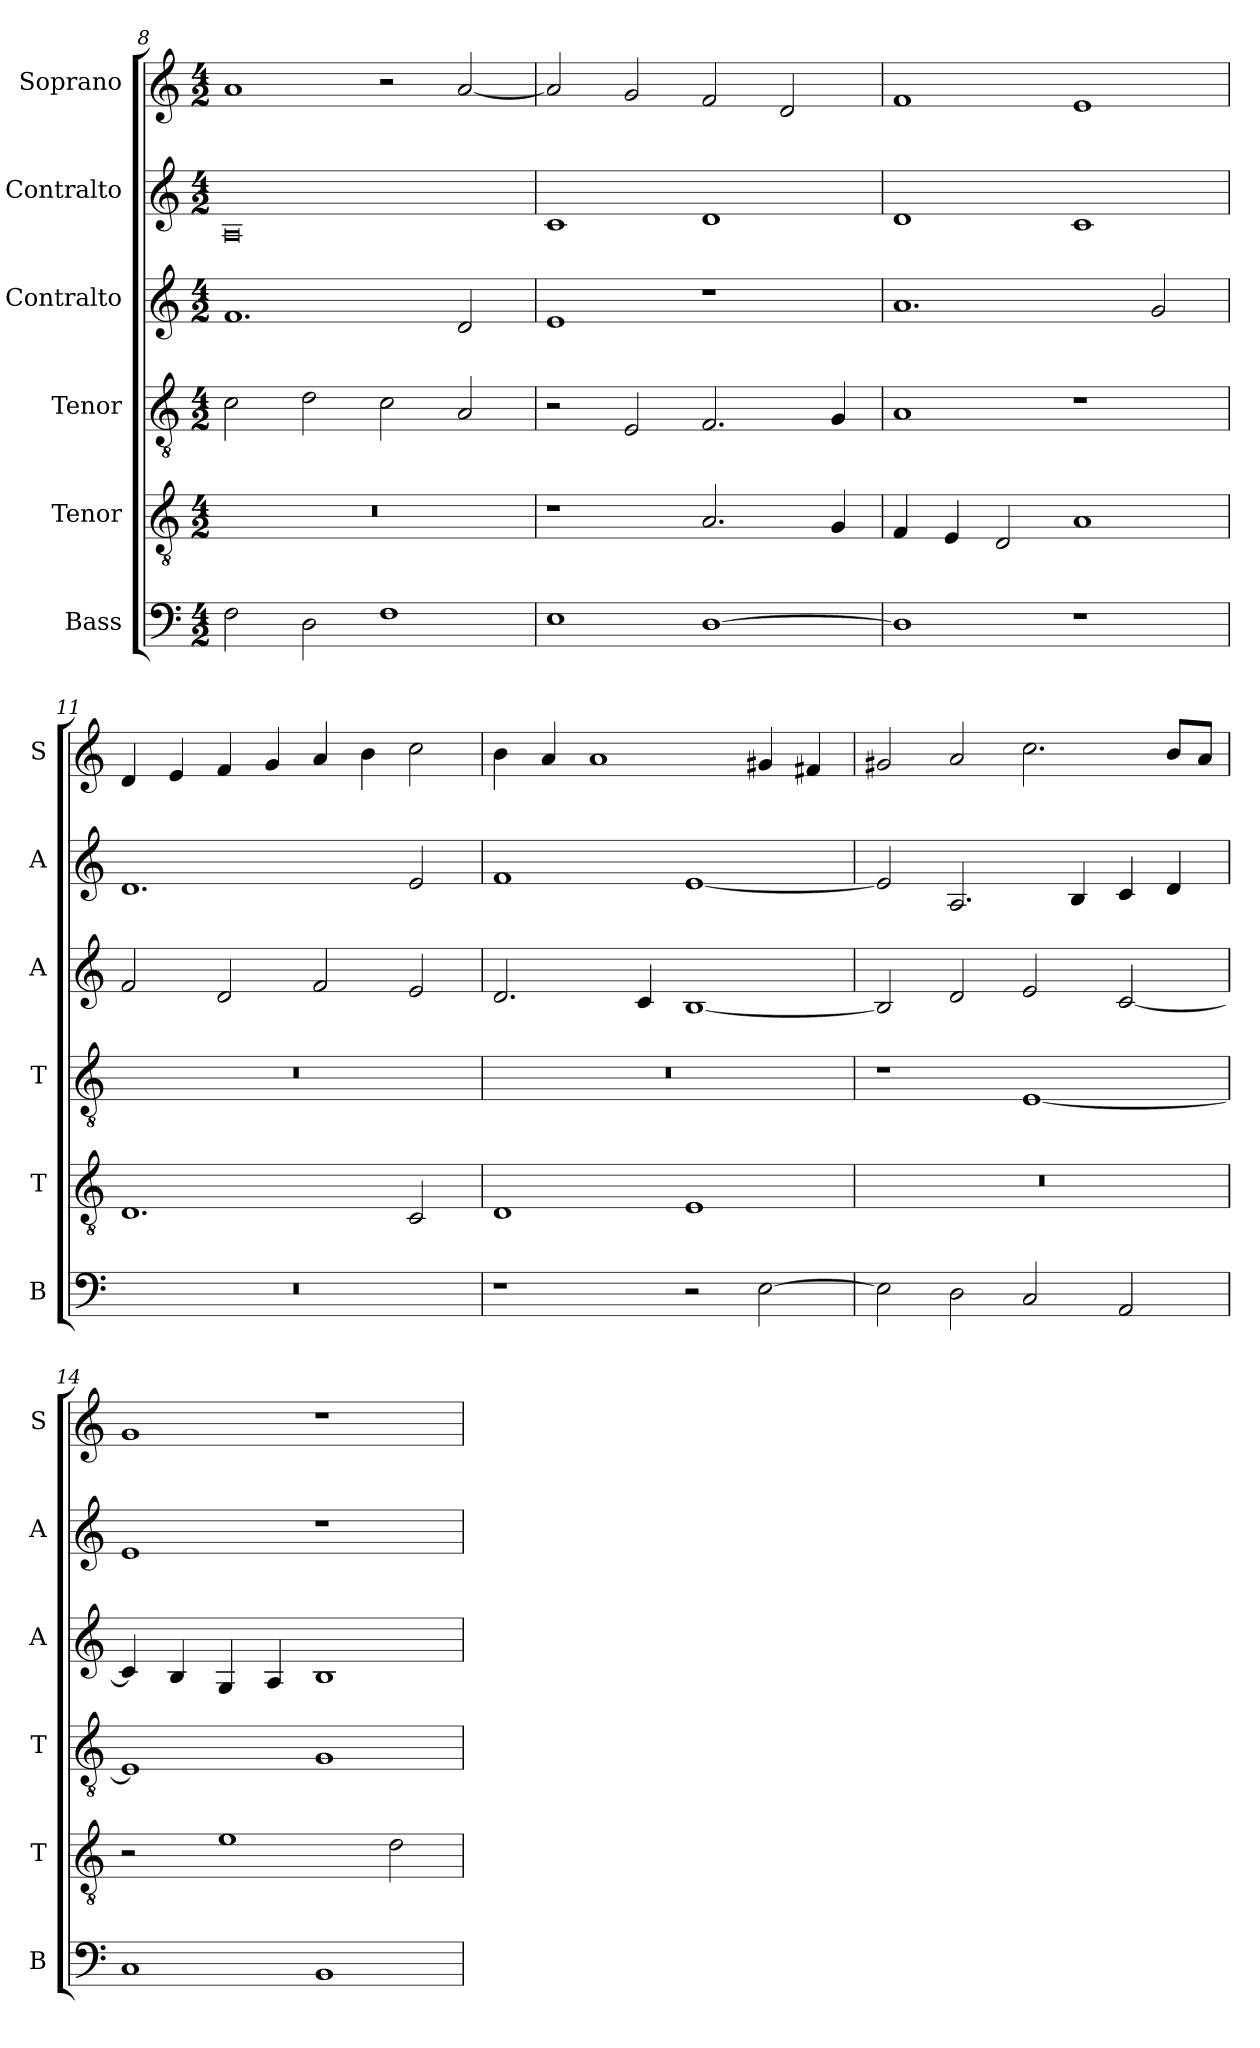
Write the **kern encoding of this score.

**kern	**kern	**kern	**kern	**kern	**kern
*part6	*part5	*part4	*part3	*part2	*part1
*staff6	*staff5	*staff4	*staff3	*staff2	*staff1
*I"Bass	*I"Tenor	*I"Tenor	*I"Contralto	*I"Contralto	*I"Soprano
*I'B	*I'T	*I'T	*I'A	*I'A	*I'S
*clefF4	*clefGv2	*clefGv2	*clefG2	*clefG2	*clefG2
*k[]	*k[]	*k[]	*k[]	*k[]	*k[]
*A:aeo	*A:aeo	*A:aeo	*A:aeo	*A:aeo	*A:aeo
*M4/2	*M4/2	*M4/2	*M4/2	*M4/2	*M4/2
=8	=8	=8	=8	=8	=8
2F	0r	2c	1.f	0A	1a
2D	.	2d	.	.	.
1F	.	2c	.	.	2r
.	.	2A	2d	.	[2a
=9	=9	=9	=9	=9	=9
1E	1r	2r	1e	1c	2a]
.	.	2E	.	.	2g
[1D	2.A	2.F	1r	1d	2f
.	.	.	.	.	2d
.	4G	4G	.	.	.
=10	=10	=10	=10	=10	=10
1D]	4F	1A	1.a	1d	1f
.	4E	.	.	.	.
.	2D	.	.	.	.
1r	1A	1r	.	1c	1e
.	.	.	2g	.	.
=11	=11	=11	=11	=11	=11
0r	1.D	0r	2f	1.d	4d
.	.	.	.	.	4e
.	.	.	2d	.	4f
.	.	.	.	.	4g
.	.	.	2f	.	4a
.	.	.	.	.	4b
.	2C	.	2e	2e	2cc
=12	=12	=12	=12	=12	=12
1r	1D	0r	2.d	1f	4b
.	.	.	.	.	4a
.	.	.	.	.	1a
.	.	.	4c	.	.
2r	1E	.	[1B	[1e	.
[2E	.	.	.	.	4g#X
.	.	.	.	.	4f#X
=13	=13	=13	=13	=13	=13
2E]	0r	1r	2B]	2e]	2g#X
2D	.	.	2d	2.A	2a
2C	.	[1E	2e	.	2.cc
.	.	.	.	4B	.
2AA	.	.	[2c	4c	.
.	.	.	.	4d	8b/L
.	.	.	.	.	8a/J
=14	=14	=14	=14	=14	=14
1C	2r	1E]	4c]	1e	1g
.	.	.	4B	.	.
.	1e	.	4G	.	.
.	.	.	4A	.	.
1BB	.	1G	1B	1r	1r
.	2d	.	.	.	.
=	=	=	=	=	=
*-	*-	*-	*-	*-	*-
